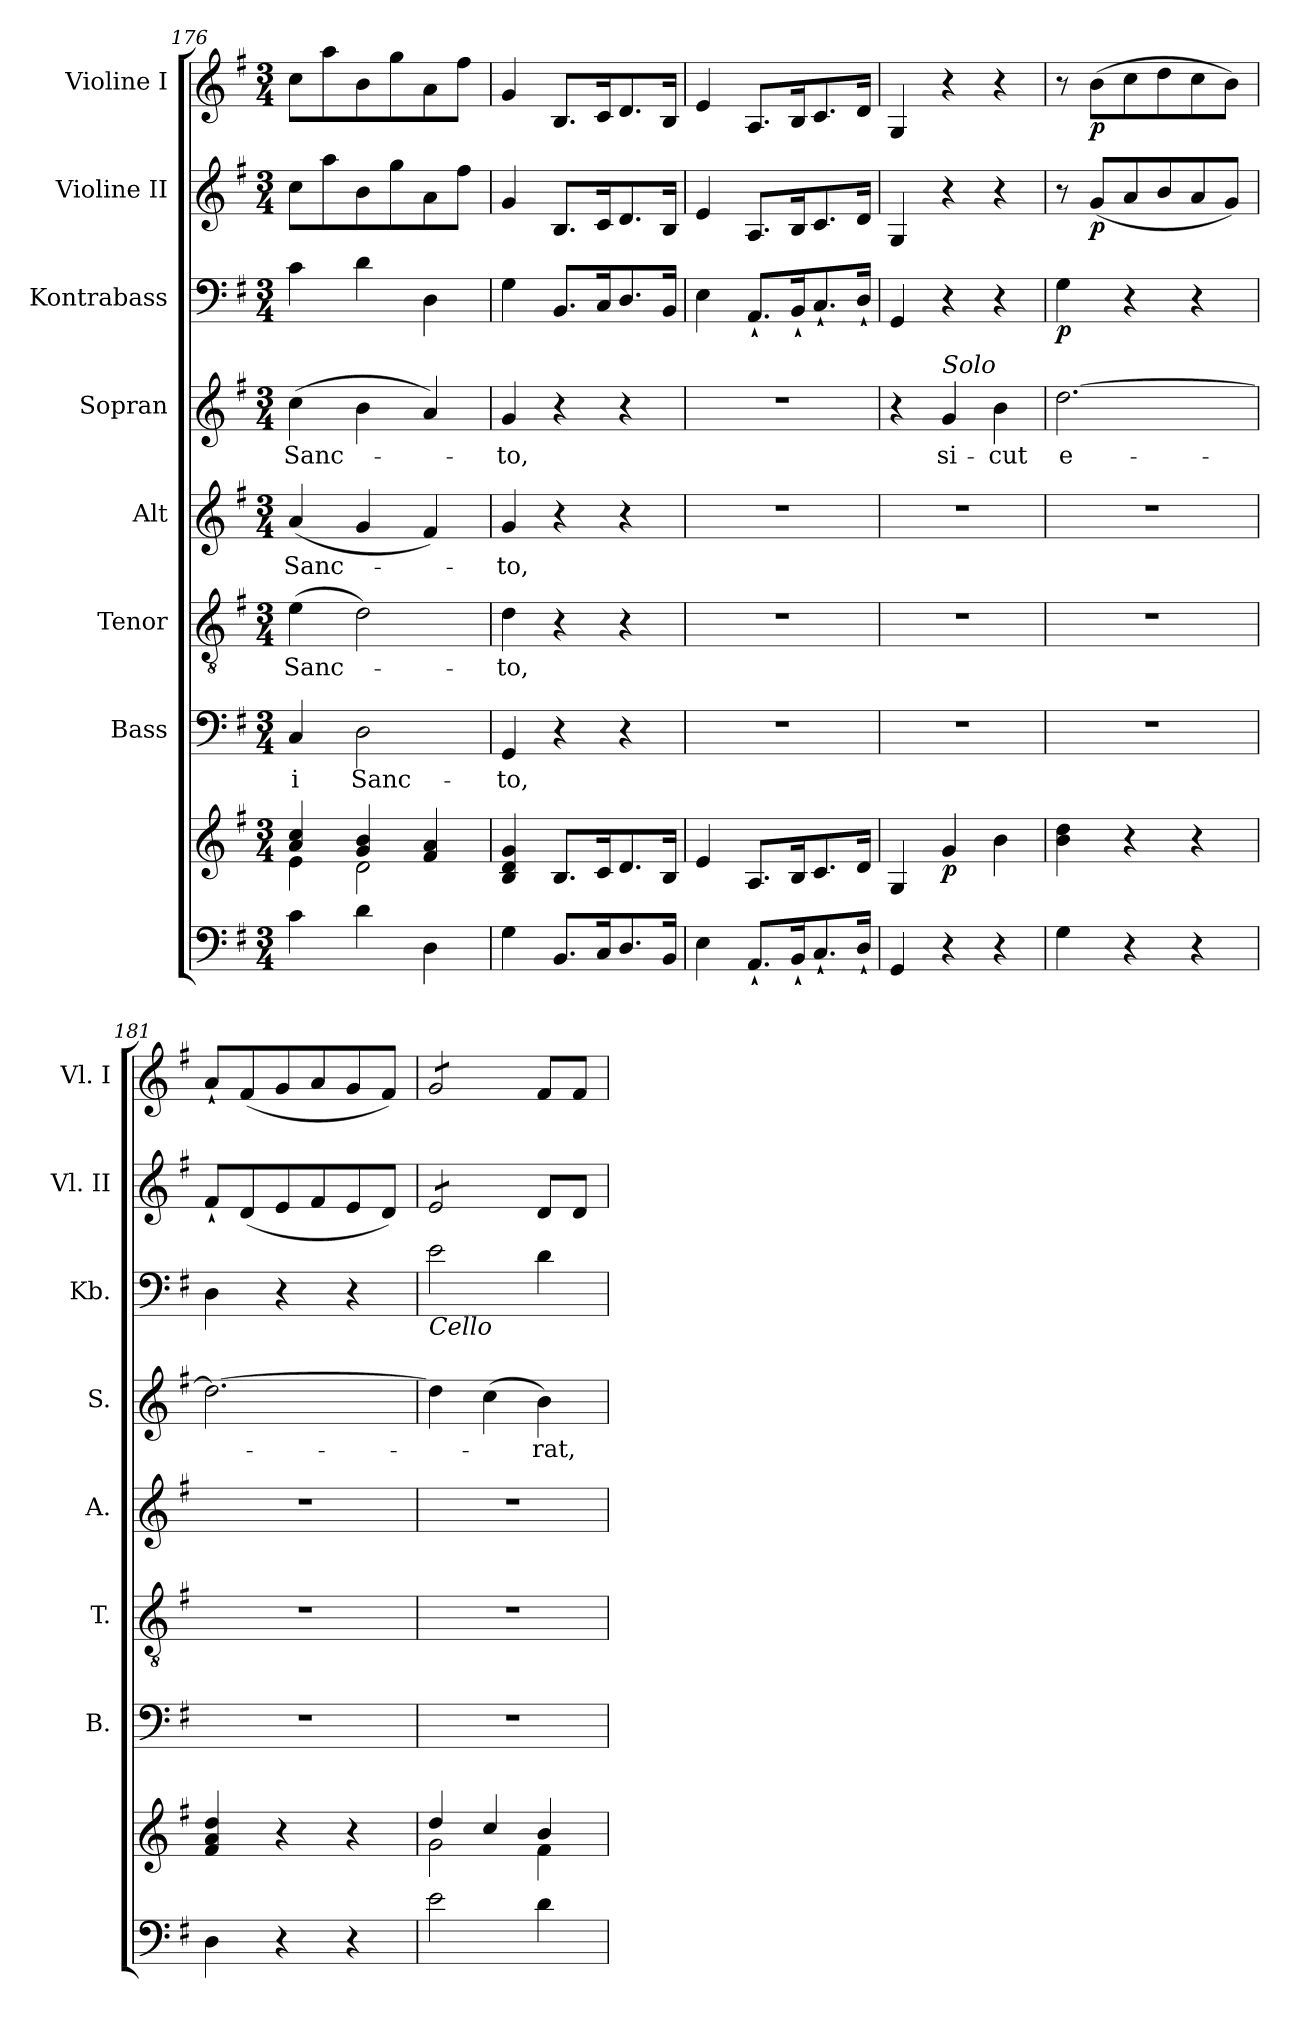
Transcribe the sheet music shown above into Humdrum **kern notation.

**kern	**kern	**dynam	**kern	**text	**kern	**text	**kern	**text	**kern	**text	**kern	**dynam	**kern	**dynam	**kern	**dynam
*part8	*part8	*part8	*part7	*part7	*part6	*part6	*part5	*part5	*part4	*part4	*part3	*part3	*part2	*part2	*part1	*part1
*staff9	*staff8	*staff8/9	*staff7	*staff7	*staff6	*staff6	*staff5	*staff5	*staff4	*staff4	*staff3	*staff3	*staff2	*staff2	*staff1	*staff1
*	*	*	*I"Bass	*	*I"Tenor	*	*I"Alt	*	*I"Sopran	*	*I"Kontrabass	*	*I"Violine II	*	*I"Violine I	*
*	*	*	*I'B.	*	*I'T.	*	*I'A.	*	*I'S.	*	*I'Kb.	*	*I'Vl. II	*	*I'Vl. I	*
*clefF4	*clefG2	*	*clefF4	*	*clefGv2	*	*clefG2	*	*clefG2	*	*clefF4	*	*clefG2	*	*clefG2	*
*	*	*	*	*	*	*	*	*	*	*	*ITrd7c12	*	*	*	*	*
*k[f#]	*k[f#]	*	*k[f#]	*	*k[f#]	*	*k[f#]	*	*k[f#]	*	*k[f#]	*	*k[f#]	*	*k[f#]	*
*G:	*G:	*	*G:	*	*G:	*	*G:	*	*G:	*	*G:	*	*G:	*	*G:	*
*M3/4	*M3/4	*	*M3/4	*	*M3/4	*	*M3/4	*	*M3/4	*	*M3/4	*	*M3/4	*	*M3/4	*
=176	=176	=176	=176	=176	=176	=176	=176	=176	=176	=176	=176	=176	=176	=176	=176	=176
*	*^	*	*	*	*	*	*	*	*	*	*	*	*	*	*	*
!	!	!	!	!	!LO:LY:b	!	!LO:LY:b	!	!LO:LY:b	!	!LO:LY:b	!	!	!	!	!	!
4c\	4a/ 4cc/	4e\	.	4C/	-i	(>4e\	Sanc-	(<4a/	Sanc-	(>4cc\	Sanc-	4C\	.	8cc\L	.	8cc\L	.
.	.	.	.	.	.	.	.	.	.	.	.	.	.	8aa\	.	8aa\	.
!	!	!	!	!	!LO:LY:b	!	!	!	!	!	!	!	!	!	!	!	!
4d\	4g/ 4b/	2d\	.	2D\	Sanc-	2d\)	.	4g/	.	4b\	.	4D\	.	8b\	.	8b\	.
.	.	.	.	.	.	.	.	.	.	.	.	.	.	8gg\	.	8gg\	.
4D\	4f#/ 4a/	.	.	.	.	.	.	4f#/)	.	4a/)	.	4DD\	.	8a\	.	8a\	.
.	.	.	.	.	.	.	.	.	.	.	.	.	.	8ff#\J	.	8ff#\J	.
*	*v	*v	*	*	*	*	*	*	*	*	*	*	*	*	*	*	*
!!LO:LB:g=z
=177	=177	=177	=177	=177	=177	=177	=177	=177	=177	=177	=177	=177	=177	=177	=177	=177
!	!	!	!	!LO:LY:b	!	!LO:LY:b	!	!LO:LY:b	!	!LO:LY:b	!	!	!	!	!	!
4G\	4B/ 4d/ 4g/	.	4GG/	-to,	4d\	-to,	4g/	-to,	4g/	-to,	4GG\	.	4g/	.	4g/	.
8.BB/L	8.B/L	.	4r	.	4r	.	4r	.	4r	.	8.BBB/L	.	8.B/L	.	8.B/L	.
16C/k	16c/k	.	.	.	.	.	.	.	.	.	16CC/k	.	16c/k	.	16c/k	.
8.D/	8.d/	.	4r	.	4r	.	4r	.	4r	.	8.DD/	.	8.d/	.	8.d/	.
16BB/Jk	16B/Jk	.	.	.	.	.	.	.	.	.	16BBB/Jk	.	16B/Jk	.	16B/Jk	.
=178	=178	=178	=178	=178	=178	=178	=178	=178	=178	=178	=178	=178	=178	=178	=178	=178
4E\	4e/	.	2.r	.	2.r	.	2.r	.	2.r	.	4EE\	.	4e/	.	4e/	.
8.AA`</L	8.A/L	.	.	.	.	.	.	.	.	.	8.AAA`</L	.	8.A/L	.	8.A/L	.
16BB`</k	16B/k	.	.	.	.	.	.	.	.	.	16BBB`</k	.	16B/k	.	16B/k	.
8.C`</	8.c/	.	.	.	.	.	.	.	.	.	8.CC`</	.	8.c/	.	8.c/	.
16D`</Jk	16d/Jk	.	.	.	.	.	.	.	.	.	16DD`</Jk	.	16d/Jk	.	16d/Jk	.
=179	=179	=179	=179	=179	=179	=179	=179	=179	=179	=179	=179	=179	=179	=179	=179	=179
4GG/	4G/	.	2.r	.	2.r	.	2.r	.	4r	.	4GGG/	.	4G/	.	4G/	.
!	!	!	!	!	!	!	!	!	!LO:TX:a:i:t=Solo	!	!	!	!	!	!	!
!	!	!LO:DY:b	!	!	!	!	!	!	!	!LO:LY:b	!	!	!	!	!	!
4r	4g/	p	.	.	.	.	.	.	4g/	si-	4r	.	4r	.	4r	.
!	!	!	!	!	!	!	!	!	!	!LO:LY:b	!	!	!	!	!	!
4r	4b\	.	.	.	.	.	.	.	4b\	-cut	4r	.	4r	.	4r	.
=180	=180	=180	=180	=180	=180	=180	=180	=180	=180	=180	=180	=180	=180	=180	=180	=180
!	!	!	!	!	!	!	!	!	!	!LO:LY:b	!	!LO:DY:b	!	!	!	!
4G\	4b\ 4dd\	.	2.r	.	2.r	.	2.r	.	[2.dd\	e-	4GG\	p	8r	.	8r	.
!	!	!	!	!	!	!	!	!	!	!	!	!	!	!LO:DY:b	!	!LO:DY:b
.	.	.	.	.	.	.	.	.	.	.	.	.	(<8g/L	p	(>8b\L	p
4r	4r	.	.	.	.	.	.	.	.	.	4r	.	8a/	.	8cc\	.
.	.	.	.	.	.	.	.	.	.	.	.	.	8b/	.	8dd\	.
4r	4r	.	.	.	.	.	.	.	.	.	4r	.	8a/	.	8cc\	.
.	.	.	.	.	.	.	.	.	.	.	.	.	8g/J)	.	8b\J)	.
=181	=181	=181	=181	=181	=181	=181	=181	=181	=181	=181	=181	=181	=181	=181	=181	=181
4D\	4f#/ 4a/ 4dd/	.	2.r	.	2.r	.	2.r	.	2.dd\_	.	4DD\	.	8f#`</L	.	8a`</L	.
.	.	.	.	.	.	.	.	.	.	.	.	.	(<8d/	.	(<8f#/	.
4r	4r	.	.	.	.	.	.	.	.	.	4r	.	8e/	.	8g/	.
.	.	.	.	.	.	.	.	.	.	.	.	.	8f#/	.	8a/	.
4r	4r	.	.	.	.	.	.	.	.	.	4r	.	8e/	.	8g/	.
.	.	.	.	.	.	.	.	.	.	.	.	.	8d/J)	.	8f#/J)	.
=182	=182	=182	=182	=182	=182	=182	=182	=182	=182	=182	=182	=182	=182	=182	=182	=182
*	*^	*	*	*	*	*	*	*	*	*	*	*	*	*	*	*
!	!	!	!	!	!	!	!	!	!	!	!	!LO:TX:b:i:t=Cello	!	!	!	!	!
*	*	*	*	*	*	*	*	*	*	*	*	*	*	*tremolo	*	*	*
*	*	*	*	*	*	*	*	*	*	*	*	*	*	*	*	*tremolo	*
2e\	4dd/	2g\	.	2.r	.	2.r	.	2.r	.	4dd\]	.	2E\	.	8e/L	.	8g/L	.
.	.	.	.	.	.	.	.	.	.	.	.	.	.	8e/	.	8g/	.
.	4cc/	.	.	.	.	.	.	.	.	(>4cc\	.	.	.	8e/	.	8g/	.
.	.	.	.	.	.	.	.	.	.	.	.	.	.	8e/J	.	8g/J	.
*	*	*	*	*	*	*	*	*	*	*	*	*	*	*	*	*Xtremolo	*
*	*	*	*	*	*	*	*	*	*	*	*	*	*	*Xtremolo	*	*	*
!	!	!	!	!	!	!	!	!	!	!	!LO:LY:b	!	!	!	!	!	!
4d\	4b/	4f#\	.	.	.	.	.	.	.	4b\)	-rat,	4D\	.	8d/L	.	8f#/L	.
.	.	.	.	.	.	.	.	.	.	.	.	.	.	8d/J	.	8f#/J	.
*	*v	*v	*	*	*	*	*	*	*	*	*	*	*	*	*	*	*
=	=	=	=	=	=	=	=	=	=	=	=	=	=	=	=	=
*-	*-	*-	*-	*-	*-	*-	*-	*-	*-	*-	*-	*-	*-	*-	*-	*-
